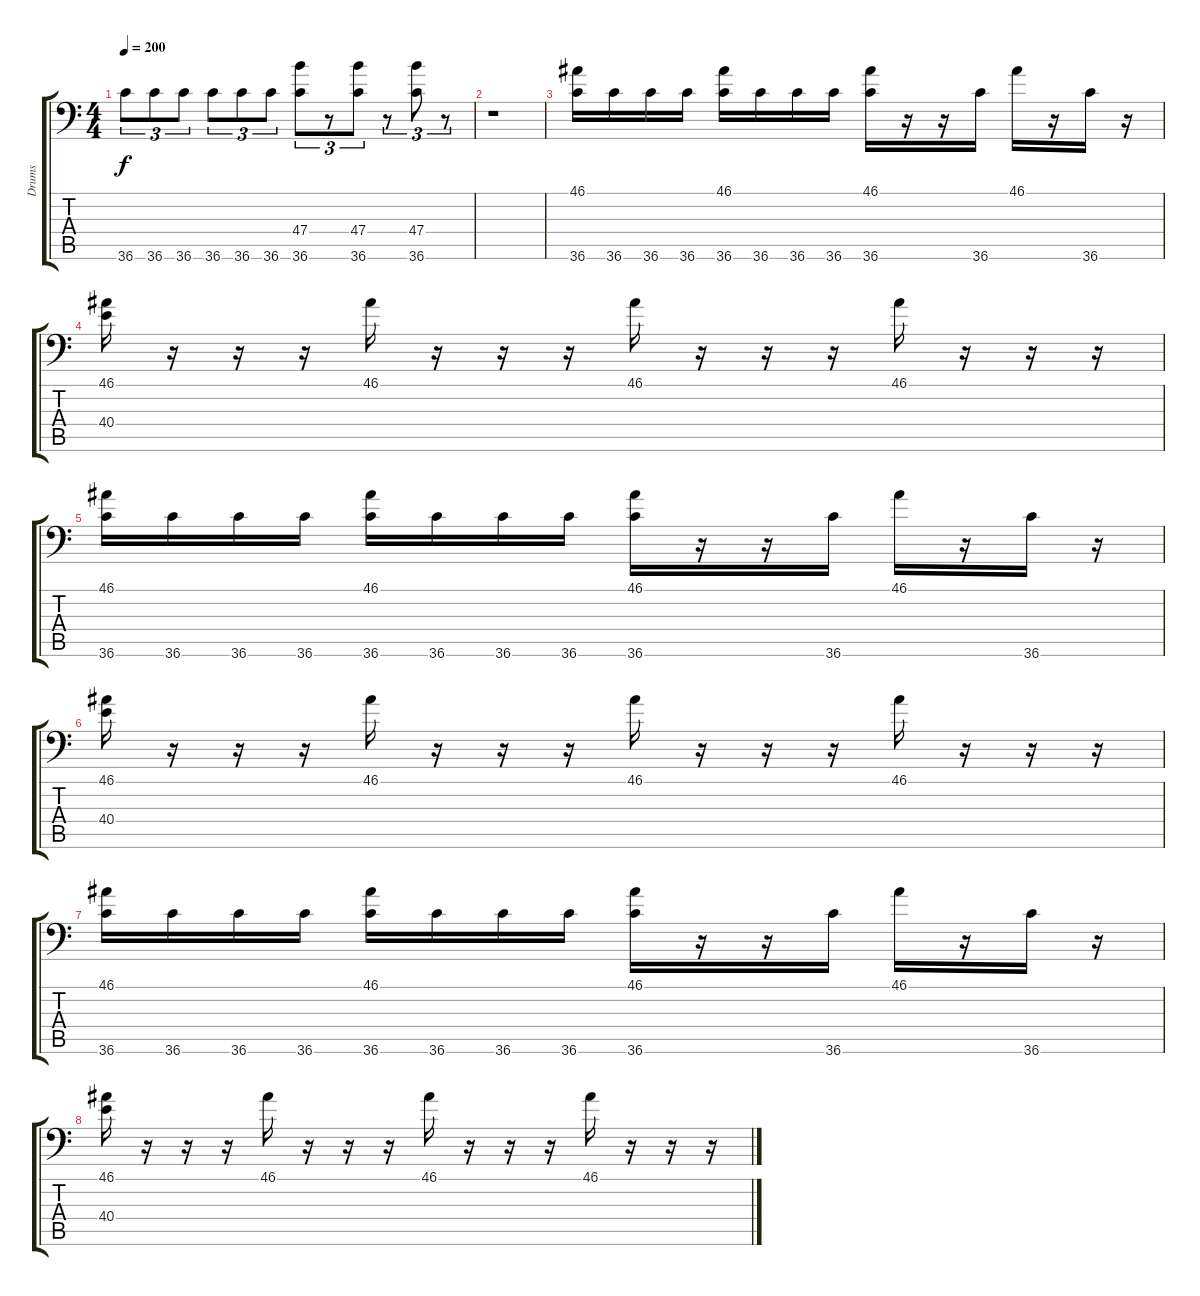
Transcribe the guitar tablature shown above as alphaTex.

\track ("Drums" "Drums") {instrument acousticgrandpiano}
\staff {score tabs}
\tuning (C-1 C-1 C-1 C-1 C-1 C-1) {hide}
\ts (4 4)
\tempo 200
\clef f4
\ks c
36.6.8{tu (3 2) dy f} 36.6.8{tu (3 2)} 36.6.8{tu (3 2)} 36.6.8{tu (3 2)} 36.6.8{tu (3 2)} 36.6.8{tu (3 2)} (47.4 36.6).8{tu (3 2)} r.8{tu (3 2)} (47.4 36.6).8{tu (3 2)} r.8{tu (3 2)} (47.4 36.6).8{tu (3 2)} r.8{tu (3 2)} |
r.1 |
(46.1 36.6).16 36.6.16 36.6.16 36.6.16 (46.1 36.6).16 36.6.16 36.6.16 36.6.16 (46.1 36.6).16 r.16 r.16 36.6.16 46.1.16 r.16 36.6.16 r.16 |
(46.1 40.4).16 r.16 r.16 r.16 46.1.16 r.16 r.16 r.16 46.1.16 r.16 r.16 r.16 46.1.16 r.16 r.16 r.16 |
(46.1 36.6).16 36.6.16 36.6.16 36.6.16 (46.1 36.6).16 36.6.16 36.6.16 36.6.16 (46.1 36.6).16 r.16 r.16 36.6.16 46.1.16 r.16 36.6.16 r.16 |
(46.1 40.4).16 r.16 r.16 r.16 46.1.16 r.16 r.16 r.16 46.1.16 r.16 r.16 r.16 46.1.16 r.16 r.16 r.16 |
(46.1 36.6).16 36.6.16 36.6.16 36.6.16 (46.1 36.6).16 36.6.16 36.6.16 36.6.16 (46.1 36.6).16 r.16 r.16 36.6.16 46.1.16 r.16 36.6.16 r.16 |
(46.1 40.4).16 r.16 r.16 r.16 46.1.16 r.16 r.16 r.16 46.1.16 r.16 r.16 r.16 46.1.16 r.16 r.16 r.16
